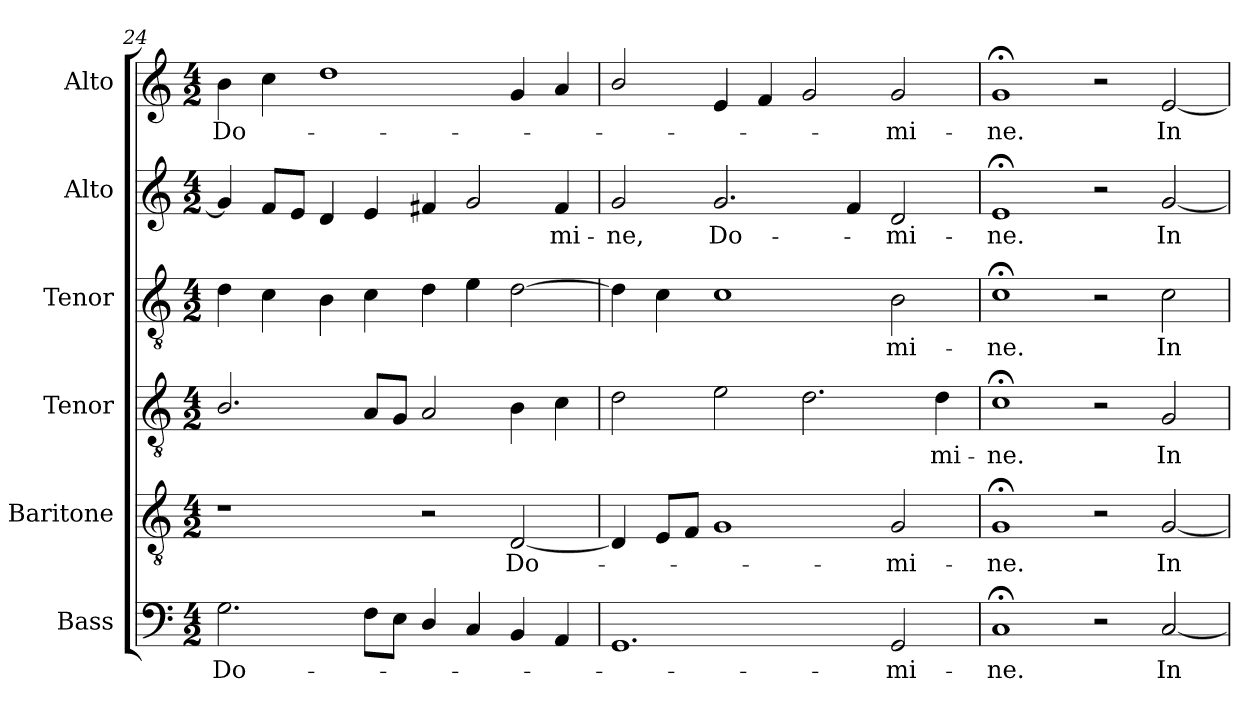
**kern	**text	**kern	**text	**kern	**text	**kern	**text	**kern	**text	**kern	**text
*part6	*part6	*part5	*part5	*part4	*part4	*part3	*part3	*part2	*part2	*part1	*part1
*staff6	*staff6	*staff5	*staff5	*staff4	*staff4	*staff3	*staff3	*staff2	*staff2	*staff1	*staff1
*I"Bass	*	*I"Baritone	*	*I"Tenor	*	*I"Tenor	*	*I"Alto	*	*I"Alto	*
*I'B.	*	*I'Bar.	*	*I'T2.	*	*I'T1.	*	*I'A.	*	*I'A.	*
*clefF4	*	*clefGv2	*	*clefGv2	*	*clefGv2	*	*clefG2	*	*clefG2	*
*	*	*ITrd7c12	*	*ITrd7c12	*	*ITrd7c12	*	*	*	*	*
*k[]	*	*k[]	*	*k[]	*	*k[]	*	*k[]	*	*k[]	*
*C:	*	*C:	*	*C:	*	*C:	*	*C:	*	*C:	*
*M4/2	*	*M4/2	*	*M4/2	*	*M4/2	*	*M4/2	*	*M4/2	*
=24	=24	=24	=24	=24	=24	=24	=24	=24	=24	=24	=24
!	!LO:LY:b:color=#000000	!	!	!	!	!	!	!	!	!	!
!	!	!	!	!	!	!	!	!	!	!	!LO:LY:b:color=#000000
2.Gi\	Do-	1r	.	2.BBi/	.	4Di\	.	4gi/]	.	4bi\	Do-
.	.	.	.	.	.	4Ci\	.	8fi/L	.	4cci\	.
.	.	.	.	.	.	.	.	8ei/J	.	.	.
.	.	.	.	.	.	4BBi\	.	4di/	.	1ddi	.
8Fi\L	.	.	.	8AAi/L	.	4Ci\	.	4ei/	.	.	.
8Ei\J	.	.	.	8GGi/J	.	.	.	.	.	.	.
4Di/	.	2r	.	2AAi/	.	4Di\	.	4f#Xi/	.	.	.
4Ci/	.	.	.	.	.	4Ei\	.	2gi/	.	.	.
!	!	!	!LO:LY:b:color=#000000	!	!	!	!	!	!	!	!
4BBi/	.	[2DDi/	Do-	4BBi\	.	[2Di\	.	.	.	4gi/	.
!	!	!	!	!	!	!	!	!	!LO:LY:b:color=#000000	!	!
4AAi/	.	.	.	4Ci\	.	.	.	4f#i/	-mi-	4ai/	.
=25	=25	=25	=25	=25	=25	=25	=25	=25	=25	=25	=25
!	!	!	!	!	!	!	!	!	!LO:LY:b:color=#000000	!	!
1.GGi	.	4DDi/]	.	2Di\	.	4Di\]	.	2gi/	-ne,	2bi/	.
.	.	8EEi/L	.	.	.	4Ci\	.	.	.	.	.
.	.	8FFi/J	.	.	.	.	.	.	.	.	.
!	!	!	!	!	!	!	!	!	!LO:LY:b:color=#000000	!	!
.	.	1GGi	.	2Ei\	.	1Ci	.	2.gi/	Do-	4ei/	.
.	.	.	.	.	.	.	.	.	.	4fi/	.
.	.	.	.	2.Di\	.	.	.	.	.	2gi/	.
.	.	.	.	.	.	.	.	4fi/	.	.	.
!	!LO:LY:b:color=#000000	!	!	!	!	!	!	!	!	!	!
!	!	!	!LO:LY:b:color=#000000	!	!	!	!	!	!	!	!
!	!	!	!	!	!	!	!LO:LY:b:color=#000000	!	!	!	!
!	!	!	!	!	!	!	!	!	!LO:LY:b:color=#000000	!	!
!	!	!	!	!	!	!	!	!	!	!	!LO:LY:b:color=#000000
2GGi/	-mi-	2GGi/	-mi-	.	.	2BBi\	-mi-	2di/	-mi-	2gi/	-mi-
!	!	!	!	!	!LO:LY:b:color=#000000	!	!	!	!	!	!
.	.	.	.	4Di\	-mi-	.	.	.	.	.	.
!!LO:PB:g=z
=26	=26	=26	=26	=26	=26	=26	=26	=26	=26	=26	=26
!	!LO:LY:b:color=#000000	!	!	!	!	!	!	!	!	!	!
!	!	!	!LO:LY:b:color=#000000	!	!	!	!	!	!	!	!
!	!	!	!	!	!LO:LY:b:color=#000000	!	!	!	!	!	!
!	!	!	!	!	!	!	!LO:LY:b:color=#000000	!	!	!	!
!	!	!	!	!	!	!	!	!	!LO:LY:b:color=#000000	!	!
!	!	!	!	!	!	!	!	!	!	!	!LO:LY:b:color=#000000
1C;i	-ne.	1GG;i	-ne.	1C;i	-ne.	1C;i	-ne.	1e;i	-ne.	1g;i	-ne.
2r	.	2r	.	2r	.	2r	.	2r	.	2r	.
!	!LO:LY:b:color=#000000	!	!	!	!	!	!	!	!	!	!
!	!	!	!LO:LY:b:color=#000000	!	!	!	!	!	!	!	!
!	!	!	!	!	!LO:LY:b:color=#000000	!	!	!	!	!	!
!	!	!	!	!	!	!	!LO:LY:b:color=#000000	!	!	!	!
!	!	!	!	!	!	!	!	!	!LO:LY:b:color=#000000	!	!
!	!	!	!	!	!	!	!	!	!	!	!LO:LY:b:color=#000000
[2Ci/	In	[2GGi/	In	2GGi/	In	2Ci\	In	[2gi/	In	[2ei/	In
=	=	=	=	=	=	=	=	=	=	=	=
*-	*-	*-	*-	*-	*-	*-	*-	*-	*-	*-	*-
